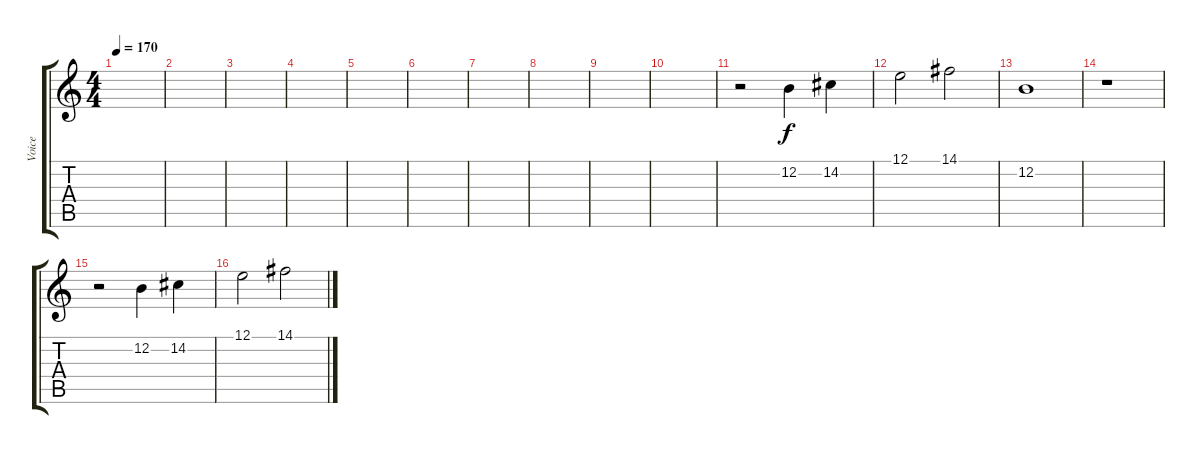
\track ("Voice" "Voice") {instrument voiceoohs}
\staff {score tabs}
\tuning (E4 B3 G3 D3 A2 E2) {hide}
\ts (4 4)
\tempo 170
\clef g2
\ks c
|
|
|
|
|
|
|
|
|
|
r.2 12.2.4 14.2.4 |
12.1.2 14.1.2 |
12.2.1 |
r.1 |
r.2 12.2.4 14.2.4 |
12.1.2 14.1.2
